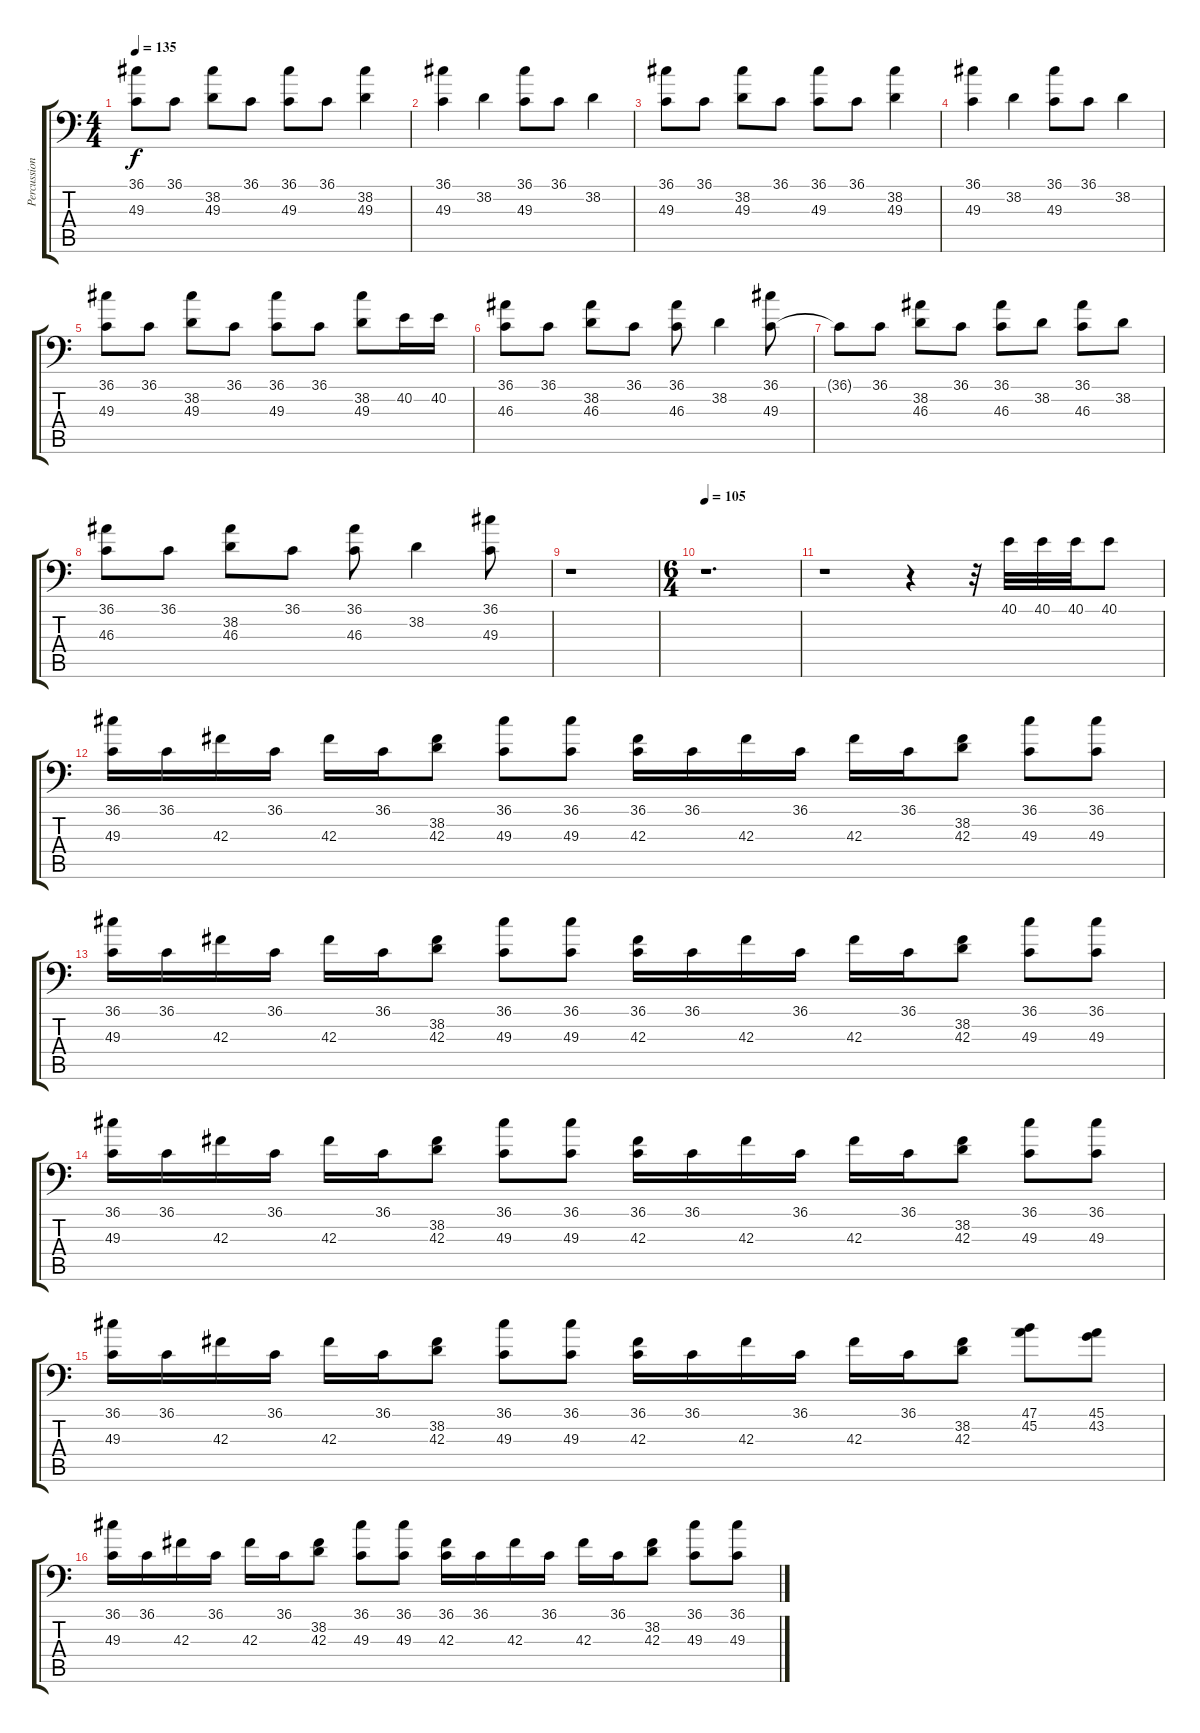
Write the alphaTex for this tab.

\track ("Percussion" "Percussion") {instrument acousticgrandpiano}
\staff {score tabs}
\tuning (C-1 C-1 C-1 C-1 C-1 C-1) {hide}
\ts (4 4)
\tempo 135
\clef f4
\ks c
(36.1 49.3).8{dy f} 36.1.8 (38.2 49.3).8 36.1.8 (36.1 49.3).8 36.1.8 (38.2 49.3).4 |
(36.1 49.3).4 38.2.4 (36.1 49.3).8 36.1.8 38.2.4 |
(36.1 49.3).8 36.1.8 (38.2 49.3).8 36.1.8 (36.1 49.3).8 36.1.8 (38.2 49.3).4 |
(36.1 49.3).4 38.2.4 (36.1 49.3).8 36.1.8 38.2.4 |
(36.1 49.3).8 36.1.8 (38.2 49.3).8 36.1.8 (36.1 49.3).8 36.1.8 (38.2 49.3).8 40.2.16 40.2.16 |
(36.1 46.3).8 36.1.8 (38.2 46.3).8 36.1.8 (36.1 46.3).8 38.2.4 (36.1 49.3).8 |
36.1{t}.8 36.1.8 (38.2 46.3).8 36.1.8 (36.1 46.3).8 38.2.8 (36.1 46.3).8 38.2.8 |
(36.1 46.3).8 36.1.8 (38.2 46.3).8 36.1.8 (36.1 46.3).8 38.2.4 (36.1 49.3).8 |
r.1 |
\ts (6 4)
\tempo 105
r.1{d} |
r.1 r.4 r.32 40.1.32 40.1.32 40.1.32 40.1.8 |
(36.1 49.3).16 36.1.16 42.3.16 36.1.16 42.3.16 36.1.16 (38.2 42.3).8 (36.1 49.3).8 (36.1 49.3).8 (36.1 42.3).16 36.1.16 42.3.16 36.1.16 42.3.16 36.1.16 (38.2 42.3).8 (36.1 49.3).8 (36.1 49.3).8 |
(36.1 49.3).16 36.1.16 42.3.16 36.1.16 42.3.16 36.1.16 (38.2 42.3).8 (36.1 49.3).8 (36.1 49.3).8 (36.1 42.3).16 36.1.16 42.3.16 36.1.16 42.3.16 36.1.16 (38.2 42.3).8 (36.1 49.3).8 (36.1 49.3).8 |
(36.1 49.3).16 36.1.16 42.3.16 36.1.16 42.3.16 36.1.16 (38.2 42.3).8 (36.1 49.3).8 (36.1 49.3).8 (36.1 42.3).16 36.1.16 42.3.16 36.1.16 42.3.16 36.1.16 (38.2 42.3).8 (36.1 49.3).8 (36.1 49.3).8 |
(36.1 49.3).16 36.1.16 42.3.16 36.1.16 42.3.16 36.1.16 (38.2 42.3).8 (36.1 49.3).8 (36.1 49.3).8 (36.1 42.3).16 36.1.16 42.3.16 36.1.16 42.3.16 36.1.16 (38.2 42.3).8 (47.1 45.2).8 (45.1 43.2).8 |
(36.1 49.3).16 36.1.16 42.3.16 36.1.16 42.3.16 36.1.16 (38.2 42.3).8 (36.1 49.3).8 (36.1 49.3).8 (36.1 42.3).16 36.1.16 42.3.16 36.1.16 42.3.16 36.1.16 (38.2 42.3).8 (36.1 49.3).8 (36.1 49.3).8
